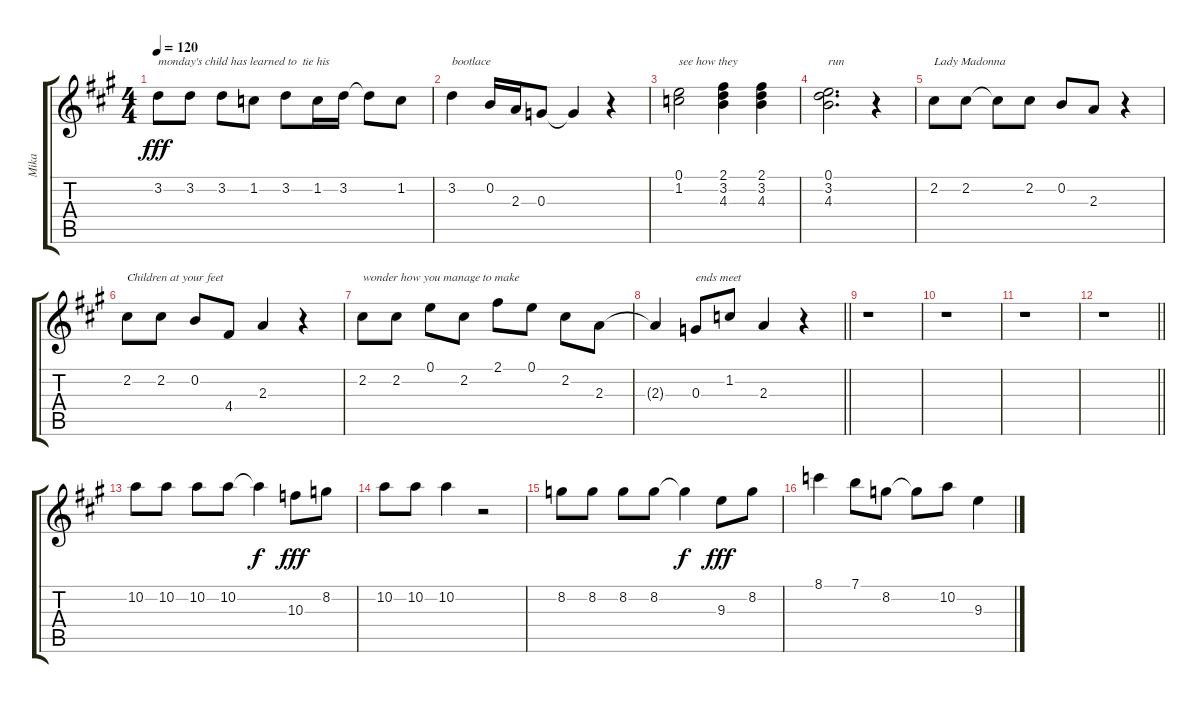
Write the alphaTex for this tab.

\track ("Mika" "Mika") {instrument electricguitarjazz}
\staff {score tabs}
\tuning (E4 B3 G3 D3 A2 E2) {hide}
\ts (4 4)
\tempo 120
\clef g2
\ks a
3.2.8{txt "monday's child has learned to  tie his " dy fff} 3.2.8 3.2.8 1.2.8 3.2.8 1.2.16 3.2.16 3.2{t}.8 1.2.8 |
3.2.4{txt "bootlace"} 0.2.16 2.3.16 0.3.8 0.3{t}.4 r.4 |
(0.1 1.2).2{txt "see how they"} (2.1 3.2 4.3).4 (2.1 3.2 4.3).4 |
(0.1 3.2 4.3).2{d txt "run"} r.4 |
2.2.8{txt "Lady Madonna"} 2.2.8 2.2{t}.8 2.2.8 0.2.8 2.3.8 r.4 |
2.2.8{txt "Children at your feet"} 2.2.8 0.2.8 4.4.8 2.3.4 r.4 |
2.2.8{txt "wonder how you manage to make"} 2.2.8 0.1.8 2.2.8 2.1.8 0.1.8 2.2.8 2.3.8 |
\barLineRight lightlight
2.3{t}.4 0.3.8{txt "ends meet"} 1.2.8 2.3.4 r.4 |
r.1 |
r.1 |
r.1 |
\barLineRight lightlight
r.1 |
10.2.8 10.2.8 10.2.8 10.2.8 10.2{t}.4{dy f} 10.3.8{dy fff} 8.2.8 |
10.2.8 10.2.8 10.2.4 r.2 |
8.2.8 8.2.8 8.2.8 8.2.8 8.2{t}.4{dy f} 9.3.8{dy fff} 8.2.8 |
8.1.4 7.1.8 8.2.8 8.2{t}.8 10.2.8 9.3.4
